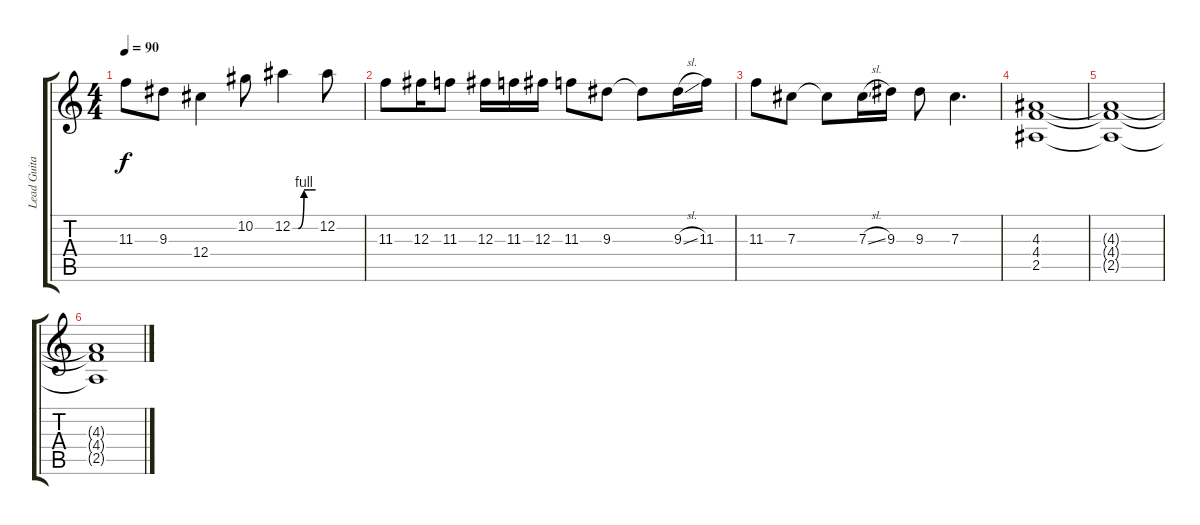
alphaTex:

\track ("Lead Guitar" "Lead Guita") {instrument overdrivenguitar}
\staff {score tabs}
\tuning (Eb4 Bb3 Gb3 Db3 Ab2 Db2) {hide}
\ts (4 4)
\tempo 90
\clef g2
\ks c
11.3{t}.8{dy f} 9.3.8 12.4.4 10.2.8 12.2{be (custom 0 0 15 0 30 4 45 4 60 4)}.4 12.2.8 |
11.3.8 12.3.16 11.3.8 12.3.16 11.3.16 12.3.16 11.3.8 9.3.8 9.3{t}.8 9.3{sl}.16 11.3.16 |
11.3.8 7.3.8 7.3{t}.8 7.3{sl}.16 9.3.16 9.3.8 7.3.4{d} |
(4.3 4.4 2.5).1 |
(4.3{t} 4.4{t} 2.5{t}).1 |
(4.3{t} 4.4{t} 2.5{t}).1
